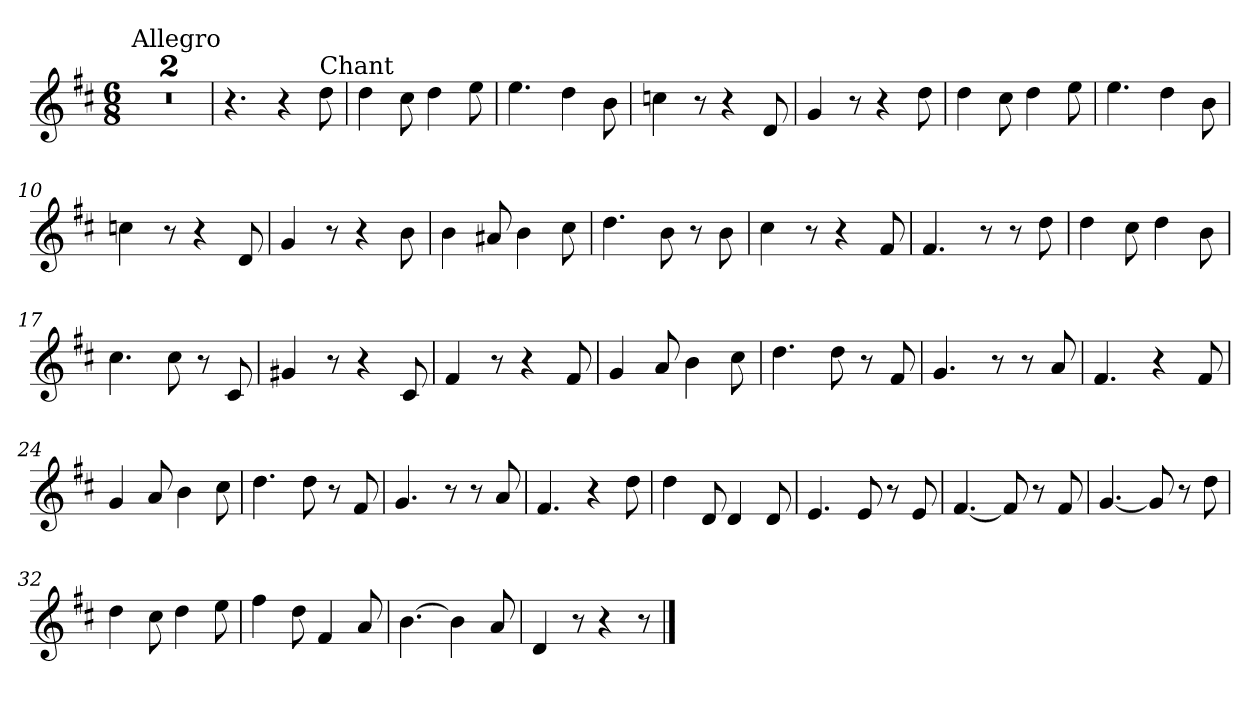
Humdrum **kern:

**kern
*part1
*staff1
*clefG2
*k[f#c#]
*D:
*M6/8
=1
!LO:TX:a:t=Allegro
!LO:N:vis=2
2.r
=2
!LO:N:vis=2
2.r
=3
4.r
4r
!LO:TX:a:t=Chant
8dd\
=4
4dd\
8cc#\
4dd\
8ee\
=5
4.ee\
4dd\
8b\
=6
4ccn\
8r
4r
8d/
=7
4g/
8r
4r
8dd\
!!LO:LB:g=z
=8
4dd\
8cc#\
4dd\
8ee\
=9
4.ee\
4dd\
8b\
=10
4ccn\
8r
4r
8d/
=11
4g/
8r
4r
8b\
=12
4b\
8a#X/
4b\
8cc#\
=13
4.dd\
8b\
8r
8b\
=14
4cc#\
8r
4r
8f#/
!!LO:LB:g=z
=15
4.f#/
8r
8r
8dd\
=16
4dd\
8cc#\
4dd\
8b\
=17
4.cc#\
8cc#\
8r
8c#/
=18
4g#X/
8r
4r
8c#/
=19
4f#/
8r
4r
8f#/
=20
4g/
8a/
4b\
8cc#\
=21
4.dd\
8dd\
8r
8f#/
!!LO:LB:g=z
=22
4.g/
8r
8r
8a/
=23
4.f#/
4r
8f#/
=24
4g/
8a/
4b\
8cc#\
=25
4.dd\
8dd\
8r
8f#/
=26
4.g/
8r
8r
8a/
=27
4.f#/
4r
8dd\
=28
4dd\
8d/
4d/
8d/
!!LO:LB:g=z
=29
4.e/
8e/
8r
8e/
=30
[4.f#/
8f#/]
8r
8f#/
=31
[4.g/
8g/]
8r
8dd\
!!LO:LB:g=z
=32
4dd\
8cc#\
4dd\
8ee\
!!LO:LB:g=z
=33
4ff#\
8dd\
4f#/
8a/
=34
[4.b\
4b\]
8a/
=35
4d/
8r
4r
8r
==
*-
